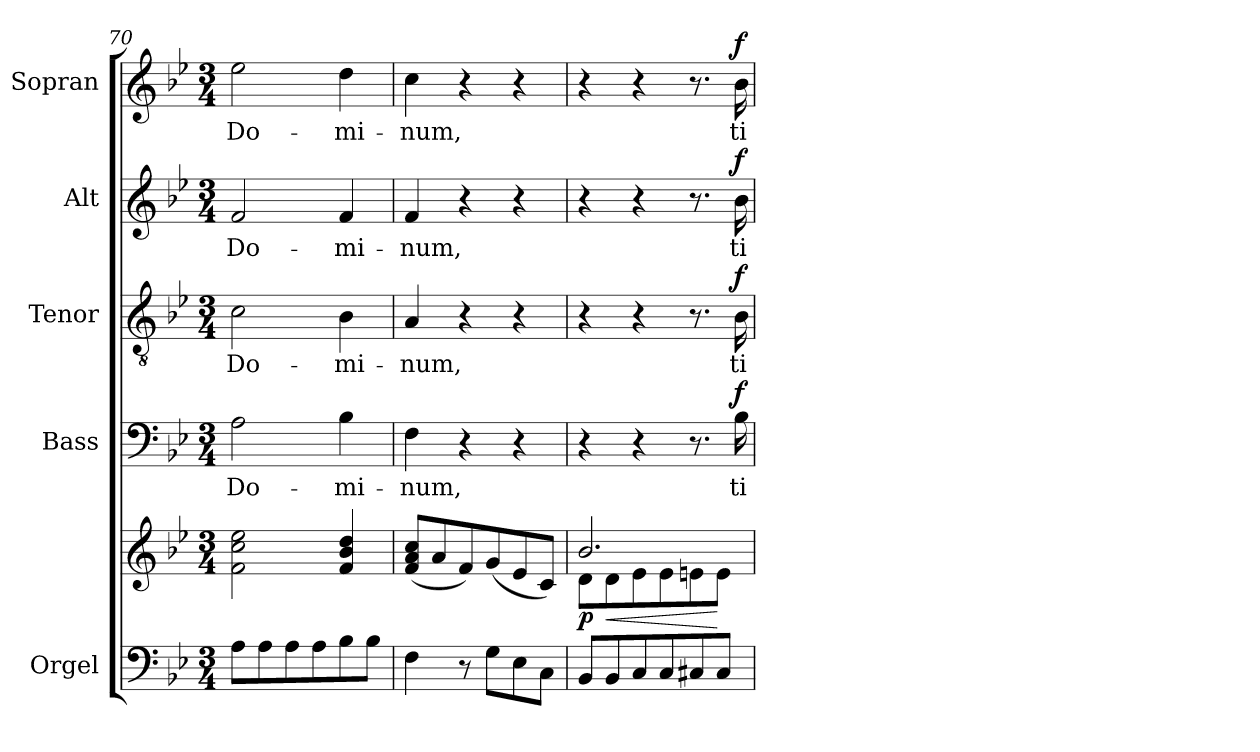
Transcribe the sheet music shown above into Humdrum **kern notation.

**kern	**kern	**dynam	**kern	**text	**dynam	**kern	**text	**dynam	**kern	**text	**dynam	**kern	**text	**dynam
*part5	*part5	*part5	*part4	*part4	*part4	*part3	*part3	*part3	*part2	*part2	*part2	*part1	*part1	*part1
*staff6	*staff5	*staff5/6	*staff4	*staff4	*staff4	*staff3	*staff3	*staff3	*staff2	*staff2	*staff2	*staff1	*staff1	*staff1
*I"Orgel	*	*	*I"Bass	*	*	*I"Tenor	*	*	*I"Alt	*	*	*I"Sopran	*	*
*I'Org.	*	*	*I'B.	*	*	*I'T.	*	*	*I'A.	*	*	*I'S.	*	*
*clefF4	*clefG2	*	*clefF4	*	*	*clefGv2	*	*	*clefG2	*	*	*clefG2	*	*
*k[b-e-]	*k[b-e-]	*	*k[b-e-]	*	*	*k[b-e-]	*	*	*k[b-e-]	*	*	*k[b-e-]	*	*
*B-:	*B-:	*	*B-:	*	*	*B-:	*	*	*B-:	*	*	*B-:	*	*
*M3/4	*M3/4	*	*M3/4	*	*	*M3/4	*	*	*M3/4	*	*	*M3/4	*	*
=70	=70	=70	=70	=70	=70	=70	=70	=70	=70	=70	=70	=70	=70	=70
!	!	!	!	!LO:LY:b	!	!	!LO:LY:b	!	!	!LO:LY:b	!	!	!LO:LY:b	!
8A\L	2f\ 2cc\ 2ee-\	.	2A\	Do-	.	2c\	Do-	.	2f/	Do-	.	2ee-\	Do-	.
8A\	.	.	.	.	.	.	.	.	.	.	.	.	.	.
8A\	.	.	.	.	.	.	.	.	.	.	.	.	.	.
8A\	.	.	.	.	.	.	.	.	.	.	.	.	.	.
!	!	!	!	!LO:LY:b	!	!	!LO:LY:b	!	!	!LO:LY:b	!	!	!LO:LY:b	!
8B-\	4f/ 4b-/ 4dd/	.	4B-\	-mi-	.	4B-\	-mi-	.	4f/	-mi-	.	4dd\	-mi-	.
8B-\J	.	.	.	.	.	.	.	.	.	.	.	.	.	.
=71	=71	=71	=71	=71	=71	=71	=71	=71	=71	=71	=71	=71	=71	=71
!	!	!	!	!LO:LY:b	!	!	!LO:LY:b	!	!	!LO:LY:b	!	!	!LO:LY:b	!
4F\	(<8f/ 8a/ 8cc/L	.	4F\	-num,	.	4A/	-num,	.	4f/	-num,	.	4cc\	-num,	.
.	8a/	.	.	.	.	.	.	.	.	.	.	.	.	.
8r	8f/)	.	4r	.	.	4r	.	.	4r	.	.	4r	.	.
8G\L	(<8g/	.	.	.	.	.	.	.	.	.	.	.	.	.
8E-\	8e-/	.	4r	.	.	4r	.	.	4r	.	.	4r	.	.
8C\J	8c/J)	.	.	.	.	.	.	.	.	.	.	.	.	.
=72	=72	=72	=72	=72	=72	=72	=72	=72	=72	=72	=72	=72	=72	=72
*	*^	*	*	*	*	*	*	*	*	*	*	*	*	*
!	!	!	!LO:DY:b	!	!	!	!	!	!	!	!	!	!	!	!
8BB-/L	2.b-/	8d\L	p	4r	.	.	4r	.	.	4r	.	.	4r	.	.
!	!	!	!LO:HP:b	!	!	!	!	!	!	!	!	!	!	!	!
8BB-/	.	8d\	<	.	.	.	.	.	.	.	.	.	.	.	.
8C/	.	8e-\	.	4r	.	.	4r	.	.	4r	.	.	4r	.	.
8C/	.	8e-\	.	.	.	.	.	.	.	.	.	.	.	.	.
8C#X/	.	8en\	.	8.r	.	.	8.r	.	.	8.r	.	.	8.r	.	.
8C#/J	.	8e\J	[	.	.	.	.	.	.	.	.	.	.	.	.
!	!	!	!	!	!LO:LY:b	!LO:DY:a	!	!LO:LY:b	!LO:DY:a	!	!LO:LY:b	!LO:DY:a	!	!LO:LY:b	!LO:DY:a
.	.	.	.	16B-\	ti-	f	16B-\	ti-	f	16b-\	ti-	f	16b-\	ti-	f
*	*v	*v	*	*	*	*	*	*	*	*	*	*	*	*	*
=	=	=	=	=	=	=	=	=	=	=	=	=	=	=
*-	*-	*-	*-	*-	*-	*-	*-	*-	*-	*-	*-	*-	*-	*-
